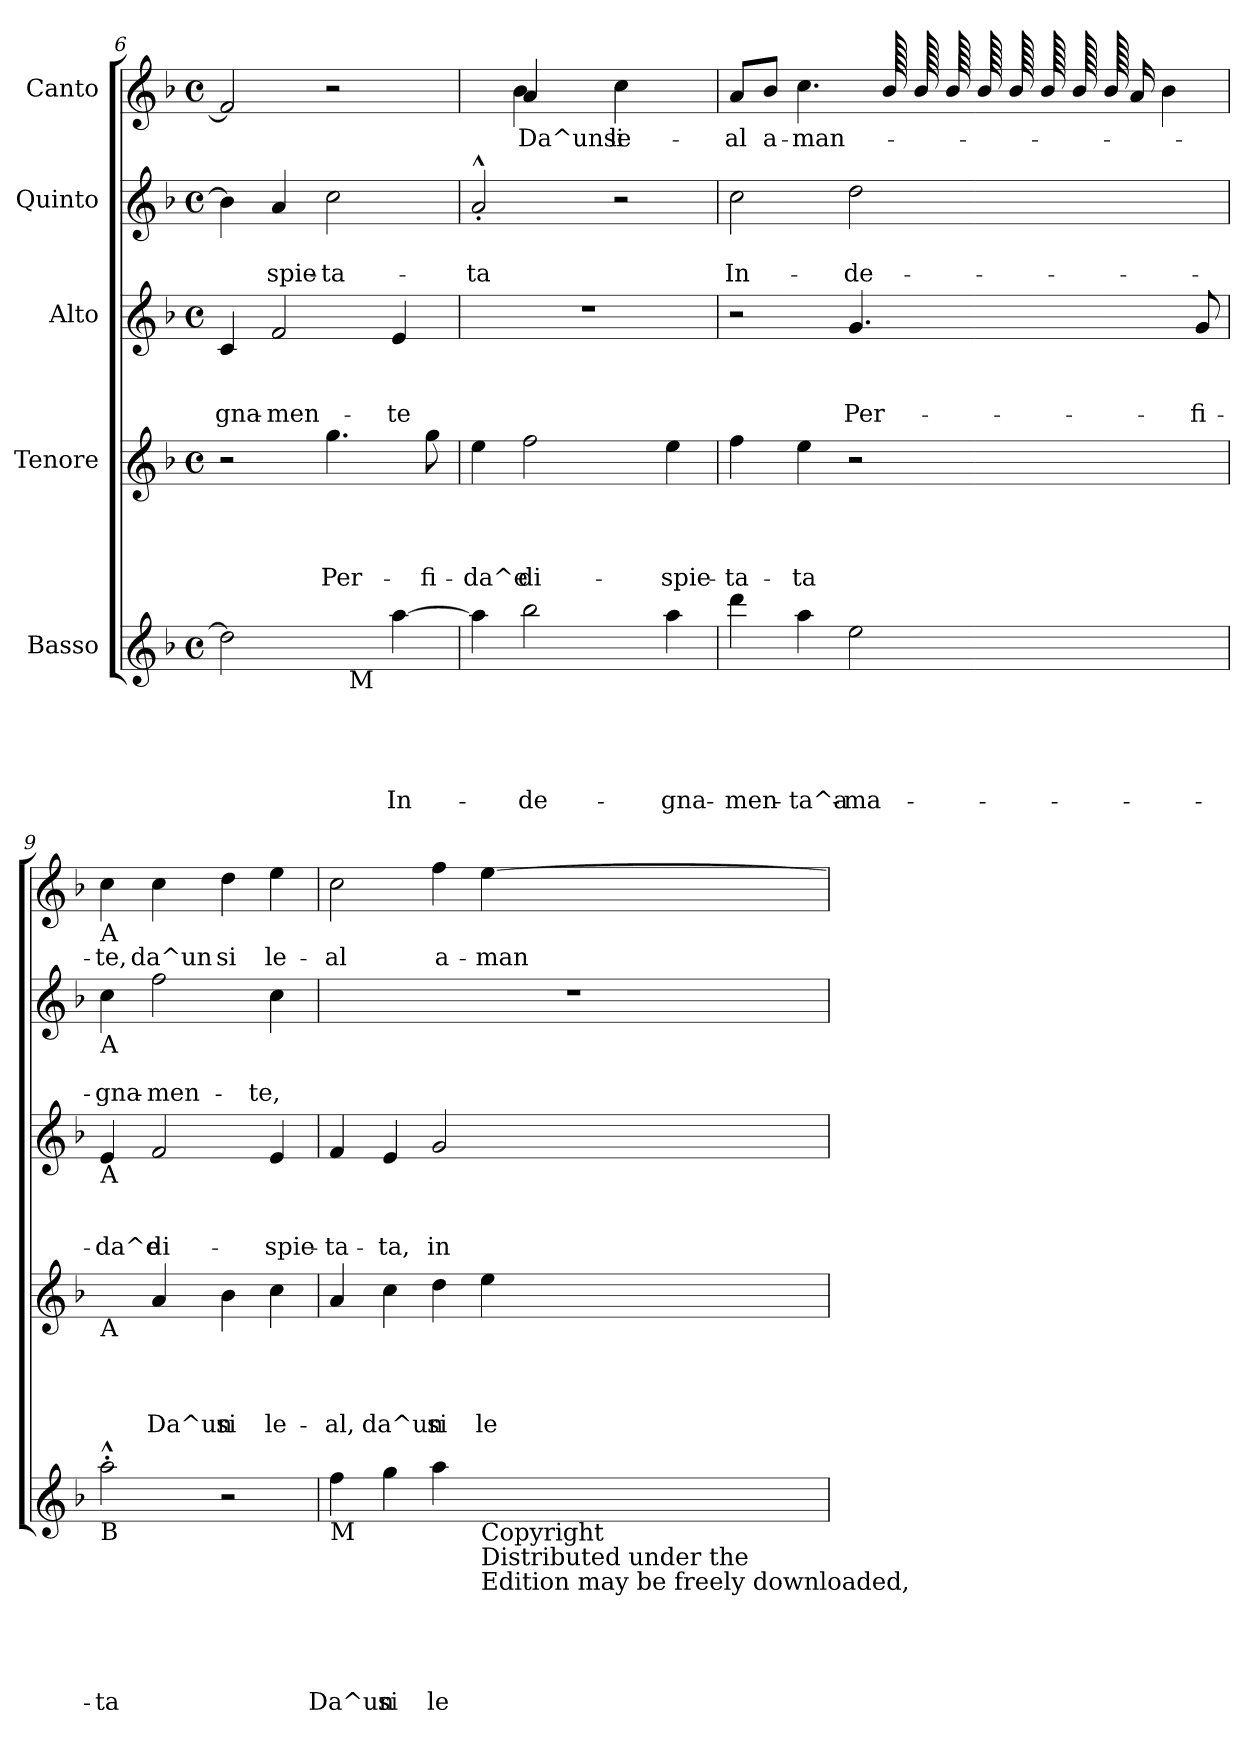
**kern	**text	**text	**text	**text	**text	**kern	**text	**text	**text	**text	**kern	**text	**text	**text	**kern	**text	**text	**kern	**text
*part5	*part5	*part5	*part5	*part5	*part5	*part4	*part4	*part4	*part4	*part4	*part3	*part3	*part3	*part3	*part2	*part2	*part2	*part1	*part1
*staff5	*staff5	*staff5	*staff5	*staff5	*staff5	*staff4	*staff4	*staff4	*staff4	*staff4	*staff3	*staff3	*staff3	*staff3	*staff2	*staff2	*staff2	*staff1	*staff1
*I"Basso	*	*	*	*	*	*I"Tenore	*	*	*	*	*I"Alto	*	*	*	*I"Quinto	*	*	*I"Canto	*
*clefG2	*	*	*	*	*	*clefG2	*	*	*	*	*clefG2	*	*	*	*clefG2	*	*	*clefG2	*
*k[b-]	*	*	*	*	*	*k[b-]	*	*	*	*	*k[b-]	*	*	*	*k[b-]	*	*	*k[b-]	*
*F:	*	*	*	*	*	*F:	*	*	*	*	*F:	*	*	*	*F:	*	*	*F:	*
*M4/4	*	*	*	*	*	*M4/4	*	*	*	*	*M4/4	*	*	*	*M4/4	*	*	*M4/4	*
*met(c)	*	*	*	*	*	*met(c)	*	*	*	*	*met(c)	*	*	*	*met(c)	*	*	*met(c)	*
=6	=6	=6	=6	=6	=6	=6	=6	=6	=6	=6	=6	=6	=6	=6	=6	=6	=6	=6	=6
!	!	!	!	!	!	!	!	!	!	!	!	!	!	!LO:LY:b	!	!	!	!	!
*^	*	*	*	*	*	*	*	*	*	*	*	*	*	*	*	*	*	*	*
2dd\]	2ryy	.	.	.	.	.	2r	.	.	.	.	4c/	.	.	-gna-	4b-\]	.	.	2f/]	.
!	!	!	!	!	!	!	!	!	!	!	!	!	!	!	!LO:LY:b	!	!	!LO:LY:b	!	!
.	.	.	.	.	.	.	.	.	.	.	.	2f/	.	.	-men-	4a/	.	-spie-	.	.
!	!	!	!	!	!	!	!	!	!	!	!LO:LY:b	!	!	!	!	!	!	!LO:LY:b	!	!
4ryy	16ryy	.	.	.	.	.	4.gg\	.	.	.	Per-	.	.	.	.	2cc\	.	-ta-	2r	.
!	!LO:TX:b:t=M	!	!	!	!	!	!	!	!	!	!	!	!	!	!	!	!	!	!	!
.	4..ryy	.	.	.	.	.	.	.	.	.	.	.	.	.	.	.	.	.	.	.
!	!	!	!	!	!	!LO:LY:b	!	!	!	!	!	!	!	!	!LO:LY:b	!	!	!	!	!
[>4aa\	.	.	.	.	.	In-	.	.	.	.	.	4e/	.	.	-te	.	.	.	.	.
!	!	!	!	!	!	!	!	!	!	!	!LO:LY:b	!	!	!	!	!	!	!	!	!
.	.	.	.	.	.	.	8gg\	.	.	.	-fi-	.	.	.	.	.	.	.	.	.
=7	=7	=7	=7	=7	=7	=7	=7	=7	=7	=7	=7	=7	=7	=7	=7	=7	=7	=7	=7	=7
!	!	!	!	!	!	!	!	!	!	!	!LO:LY:b	!	!	!	!	!	!	!LO:LY:b	!	!
*v	*v	*	*	*	*	*	*	*	*	*	*	*	*	*	*	*	*	*	*^	*
4aa\]	.	.	.	.	.	4ee\	.	.	.	-da^e	1r	.	.	.	2a^^<'</	.	-ta	4ryy	4ryy	.
!	!	!	!	!	!LO:LY:b	!	!	!	!	!LO:LY:b	!	!	!	!	!	!	!	!	!	!LO:LY:b
2bb-\	.	.	.	.	-de-	2ff\	.	.	.	di-	.	.	.	.	.	.	.	4a/	4b-\	-Da^unsi
!	!	!	!	!	!	!	!	!	!	!	!	!	!	!	!	!	!	!	!	!LO:LY:b
.	.	.	.	.	.	.	.	.	.	.	.	.	.	.	2r	.	.	4cc\	4ryy	le-
!	!	!	!	!	!LO:LY:b	!	!	!	!	!LO:LY:b	!	!	!	!	!	!	!	!	!	!
4aa\	.	.	.	.	-gna-	4ee\	.	.	.	-spie-	.	.	.	.	.	.	.	4ryy	4ryy	.
=8	=8	=8	=8	=8	=8	=8	=8	=8	=8	=8	=8	=8	=8	=8	=8	=8	=8	=8	=8	=8
!	!	!	!	!	!LO:LY:b	!	!	!	!	!LO:LY:b	!	!	!	!	!	!	!LO:LY:b	!	!	!LO:LY:b
*	*	*	*	*	*	*	*	*	*	*	*	*	*	*	*	*	*	*v	*v	*
4ddd\	.	.	.	.	-men-	4ff\	.	.	.	-ta-	2r	.	.	.	2cc\	.	In-	8a/L	al
!	!	!	!	!	!	!	!	!	!	!	!	!	!	!	!	!	!	!	!LO:LY:b
.	.	.	.	.	.	.	.	.	.	.	.	.	.	.	.	.	.	8b-/J	a-
!	!	!	!	!	!LO:LY:b	!	!	!	!	!LO:LY:b	!	!	!	!	!	!	!	!	!LO:LY:b
4aa\	.	.	.	.	-ta^a-	4ee\	.	.	.	-ta	.	.	.	.	.	.	.	4.cc\	-man-
!	!	!	!	!	!LO:LY:b	!	!	!	!	!	!	!	!	!LO:LY:b	!	!	!LO:LY:b	!	!
2ee\	.	.	.	.	-ma-	2r	.	.	.	.	4.g/	.	.	Per-	2dd\	.	-de-	.	.
*	*	*	*	*	*	*	*	*	*	*	*	*	*	*	*	*	*	*tremolo	*
.	.	.	.	.	.	.	.	.	.	.	.	.	.	.	.	.	.	128b-/LLLLL	.
.	.	.	.	.	.	.	.	.	.	.	.	.	.	.	.	.	.	128b-/	.
.	.	.	.	.	.	.	.	.	.	.	.	.	.	.	.	.	.	128b-/	.
.	.	.	.	.	.	.	.	.	.	.	.	.	.	.	.	.	.	128b-/	.
.	.	.	.	.	.	.	.	.	.	.	.	.	.	.	.	.	.	128b-/	.
.	.	.	.	.	.	.	.	.	.	.	.	.	.	.	.	.	.	128b-/	.
.	.	.	.	.	.	.	.	.	.	.	.	.	.	.	.	.	.	128b-/	.
.	.	.	.	.	.	.	.	.	.	.	.	.	.	.	.	.	.	128b-/	.
*	*	*	*	*	*	*	*	*	*	*	*	*	*	*	*	*	*	*Xtremolo	*
.	.	.	.	.	.	.	.	.	.	.	.	.	.	.	.	.	.	16a/JJ	.
.	.	.	.	.	.	.	.	.	.	.	.	.	.	.	.	.	.	4b-\	.
!	!	!	!	!	!	!	!	!	!	!	!	!	!	!LO:LY:b	!	!	!	!	!
.	.	.	.	.	.	.	.	.	.	.	8g/	.	.	-fi-	.	.	.	.	.
!!LO:PB:g=z
=9	=9	=9	=9	=9	=9	=9	=9	=9	=9	=9	=9	=9	=9	=9	=9	=9	=9	=9	=9
!	!	!	!	!	!	!	!	!	!	!	!	!	!	!	!	!	!	!LO:TX:b:t=A	!
!	!	!	!	!	!	!	!	!	!	!	!	!	!	!	!LO:TX:b:t=A	!	!	!	!
!	!	!	!	!	!	!	!	!	!	!	!LO:TX:b:t=A	!	!	!	!	!	!	!	!
!	!	!	!	!	!	!LO:TX:b:t=A	!	!	!	!	!	!	!	!	!	!	!	!	!
!LO:TX:b:t=B	!	!	!	!	!	!	!	!	!	!	!	!	!	!	!	!	!	!	!
!	!	!	!	!	!LO:LY:b	!	!	!	!	!	!	!	!	!LO:LY:b	!	!	!LO:LY:b	!	!LO:LY:b
2aa^^>'>\	.	.	.	.	-ta	4ryy	.	.	.	.	4e/	.	.	-da^e	4cc\	.	-gna-	4cc\	-te,
!	!	!	!	!	!	!	!	!	!	!LO:LY:b	!	!	!	!LO:LY:b	!	!	!LO:LY:b	!	!LO:LY:b
.	.	.	.	.	.	4a/	.	.	.	Da^un	2f/	.	.	di-	2ff\	.	-men-	4cc\	da^un
!	!	!	!	!	!	!	!	!	!	!LO:LY:b	!	!	!	!	!	!	!	!	!LO:LY:b
2r	.	.	.	.	.	4b-\	.	.	.	si	.	.	.	.	.	.	.	4dd\	si
!	!	!	!	!	!	!	!	!	!	!LO:LY:b	!	!	!	!LO:LY:b	!	!	!LO:LY:b	!	!LO:LY:b
.	.	.	.	.	.	4cc\	.	.	.	le-	4e/	.	.	-spie-	4cc\	.	-te,	4ee\	le-
=10	=10	=10	=10	=10	=10	=10	=10	=10	=10	=10	=10	=10	=10	=10	=10	=10	=10	=10	=10
!LO:TX:b:t=M	!	!	!	!	!	!	!	!	!	!	!	!	!	!	!	!	!	!	!
!	!	!	!	!	!LO:LY:b	!	!	!	!	!LO:LY:b	!	!	!	!LO:LY:b	!	!	!	!	!LO:LY:b
4ff\	.	.	.	.	Da^un	4a/	.	.	.	-al,	4f/	.	.	-ta-	1r	.	.	2cc\	-al
!	!	!	!	!	!LO:LY:b	!	!	!	!	!LO:LY:b	!	!	!	!LO:LY:b	!	!	!	!	!
4gg\	.	.	.	.	si	4cc\	.	.	.	da^un	4e/	.	.	-ta,	.	.	.	.	.
!	!	!	!	!	!LO:LY:b	!	!	!	!	!LO:LY:b	!	!	!	!LO:LY:b	!	!	!	!	!LO:LY:b
4aa\	.	.	.	.	le-	4dd\	.	.	.	si	2g/	.	.	in-	.	.	.	4ff\	a-
!LO:TX:b:t=Copyright	!	!	!	!	!	!	!	!	!	!	!	!	!	!	!	!	!	!	!
!LO:TX:b:t=Distributed under the	!	!	!	!	!	!	!	!	!	!	!	!	!	!	!	!	!	!	!
!LO:TX:b:t=Edition may be freely downloaded,	!	!	!	!	!	!	!	!	!	!	!	!	!	!	!	!	!	!	!
!	!	!	!	!	!	!	!	!	!	!LO:LY:b	!	!	!	!	!	!	!	!	!LO:LY:b
4ryy	.	.	.	.	.	4ee\	.	.	.	le-	.	.	.	.	.	.	.	[>4ee\	-man-
=	=	=	=	=	=	=	=	=	=	=	=	=	=	=	=	=	=	=	=
*-	*-	*-	*-	*-	*-	*-	*-	*-	*-	*-	*-	*-	*-	*-	*-	*-	*-	*-	*-
